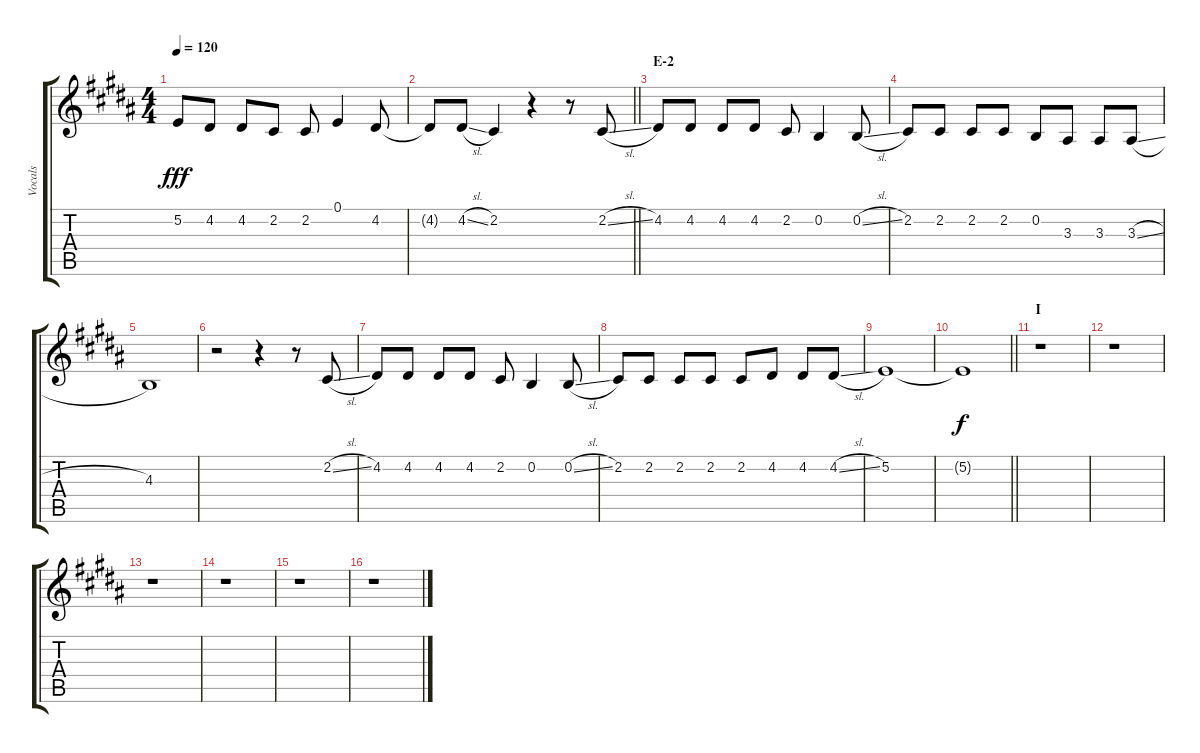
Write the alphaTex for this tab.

\track ("Vocals" "Vocals") {instrument voiceoohs}
\staff {score tabs}
\tuning (E4 B3 G3 D3 A2 E2) {hide}
\ts (4 4)
\tempo 120
\clef g2
\ks b
5.2.8{dy fff} 4.2.8 4.2.8 2.2.8 2.2.8 0.1.4 4.2.8 |
\barLineRight lightlight
4.2{t}.8 4.2{sl}.8 2.2.4 r.4 r.8 2.2{sl}.8 |
\section ("" "E-2")
4.2.8 4.2.8 4.2.8 4.2.8 2.2.8 0.2.4 0.2{sl}.8 |
2.2.8 2.2.8 2.2.8 2.2.8 0.2.8 3.3.8 3.3.8 3.3{sl}.8 |
4.3.1 |
r.2 r.4 r.8 2.2{sl}.8 |
4.2.8 4.2.8 4.2.8 4.2.8 2.2.8 0.2.4 0.2{sl}.8 |
2.2.8 2.2.8 2.2.8 2.2.8 2.2.8 4.2.8 4.2.8 4.2{sl}.8 |
5.2.1 |
\barLineRight lightlight
5.2{t}.1{dy f} |
\section ("" "I")
r.1 |
r.1 |
r.1 |
r.1 |
r.1 |
r.1
